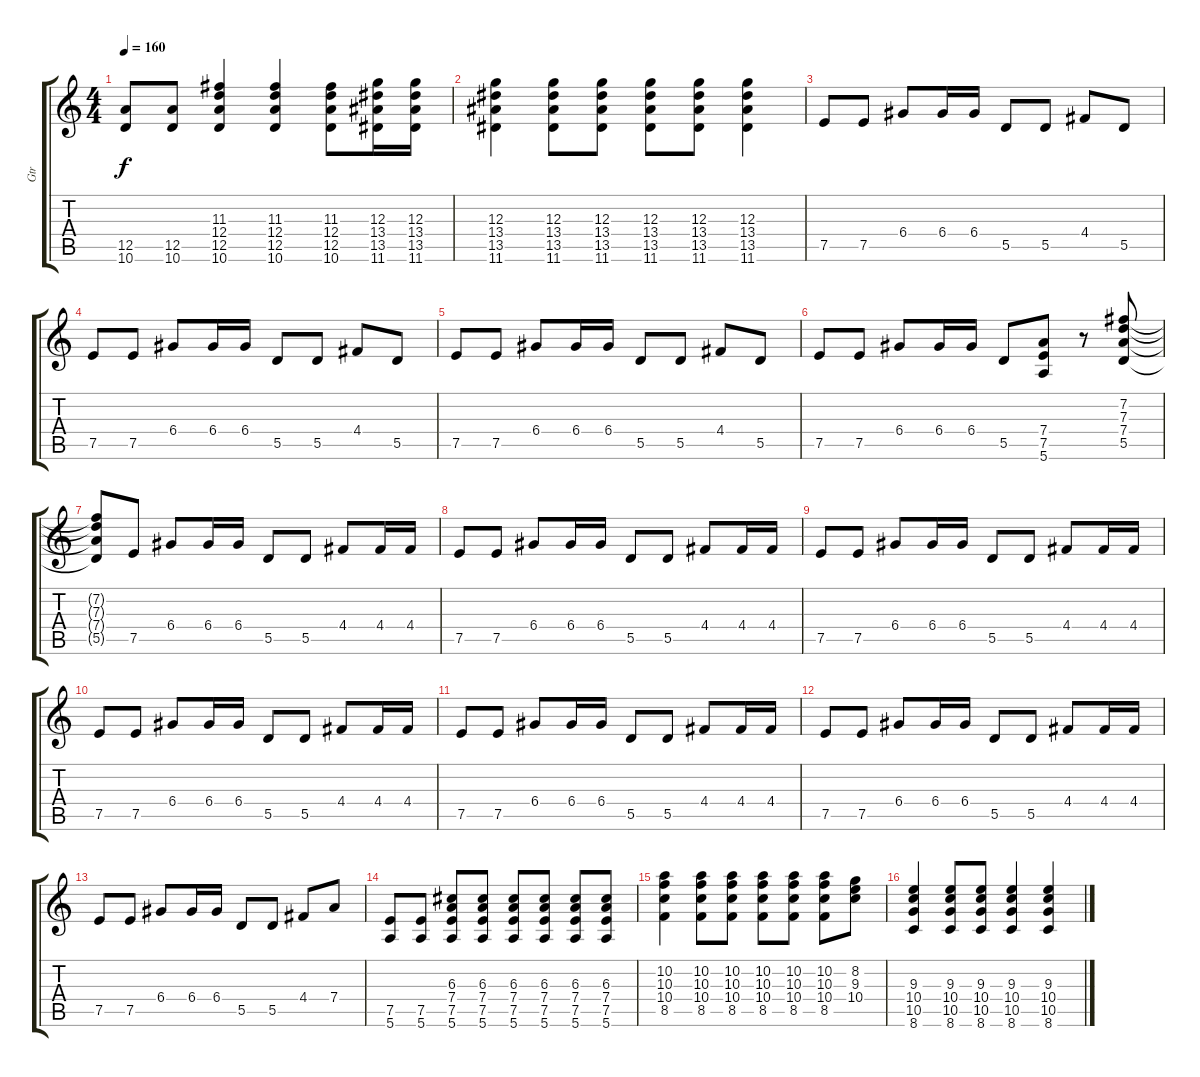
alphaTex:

\track ("Gtr" "Gtr") {instrument distortionguitar}
\staff {score tabs}
\tuning (E4 B3 G3 D3 A2 E2) {hide}
\ts (4 4)
\tempo 160
\clef g2
\ks c
(12.5 10.6).8{dy f} (12.5 10.6).8 (11.3 12.4 12.5 10.6).4 (11.3 12.4 12.5 10.6).4 (11.3 12.4 12.5 10.6).8 (12.3 13.4 13.5 11.6).16 (12.3 13.4 13.5 11.6).16 |
(12.3 13.4 13.5 11.6).4 (12.3 13.4 13.5 11.6).8 (12.3 13.4 13.5 11.6).8 (12.3 13.4 13.5 11.6).8 (12.3 13.4 13.5 11.6).8 (12.3 13.4 13.5 11.6).4 |
7.5.8 7.5.8 6.4.8 6.4.16 6.4.16 5.5.8 5.5.8 4.4.8 5.5.8 |
7.5.8 7.5.8 6.4.8 6.4.16 6.4.16 5.5.8 5.5.8 4.4.8 5.5.8 |
7.5.8 7.5.8 6.4.8 6.4.16 6.4.16 5.5.8 5.5.8 4.4.8 5.5.8 |
7.5.8 7.5.8 6.4.8 6.4.16 6.4.16 5.5.8 (7.4 7.5 5.6).8 r.8 (7.2 7.3 7.4 5.5).8 |
(7.2{t} 7.3{t} 7.4{t} 5.5{t}).8 7.5.8 6.4.8 6.4.16 6.4.16 5.5.8 5.5.8 4.4.8 4.4.16 4.4.16 |
7.5.8 7.5.8 6.4.8 6.4.16 6.4.16 5.5.8 5.5.8 4.4.8 4.4.16 4.4.16 |
7.5.8 7.5.8 6.4.8 6.4.16 6.4.16 5.5.8 5.5.8 4.4.8 4.4.16 4.4.16 |
7.5.8 7.5.8 6.4.8 6.4.16 6.4.16 5.5.8 5.5.8 4.4.8 4.4.16 4.4.16 |
7.5.8 7.5.8 6.4.8 6.4.16 6.4.16 5.5.8 5.5.8 4.4.8 4.4.16 4.4.16 |
7.5.8 7.5.8 6.4.8 6.4.16 6.4.16 5.5.8 5.5.8 4.4.8 4.4.16 4.4.16 |
7.5.8 7.5.8 6.4.8 6.4.16 6.4.16 5.5.8 5.5.8 4.4.8 7.4.8 |
(7.5 5.6).8 (7.5 5.6).8 (6.3 7.4 7.5 5.6).8 (6.3 7.4 7.5 5.6).8 (6.3 7.4 7.5 5.6).8 (6.3 7.4 7.5 5.6).8 (6.3 7.4 7.5 5.6).8 (6.3 7.4 7.5 5.6).8 |
(10.2 10.3 10.4 8.5).4 (10.2 10.3 10.4 8.5).8 (10.2 10.3 10.4 8.5).8 (10.2 10.3 10.4 8.5).8 (10.2 10.3 10.4 8.5).8 (10.2 10.3 10.4 8.5).8 (8.2 9.3 10.4).8 |
(9.3 10.4 10.5 8.6).4 (9.3 10.4 10.5 8.6).8 (9.3 10.4 10.5 8.6).8 (9.3 10.4 10.5 8.6).4 (9.3 10.4 10.5 8.6).4
